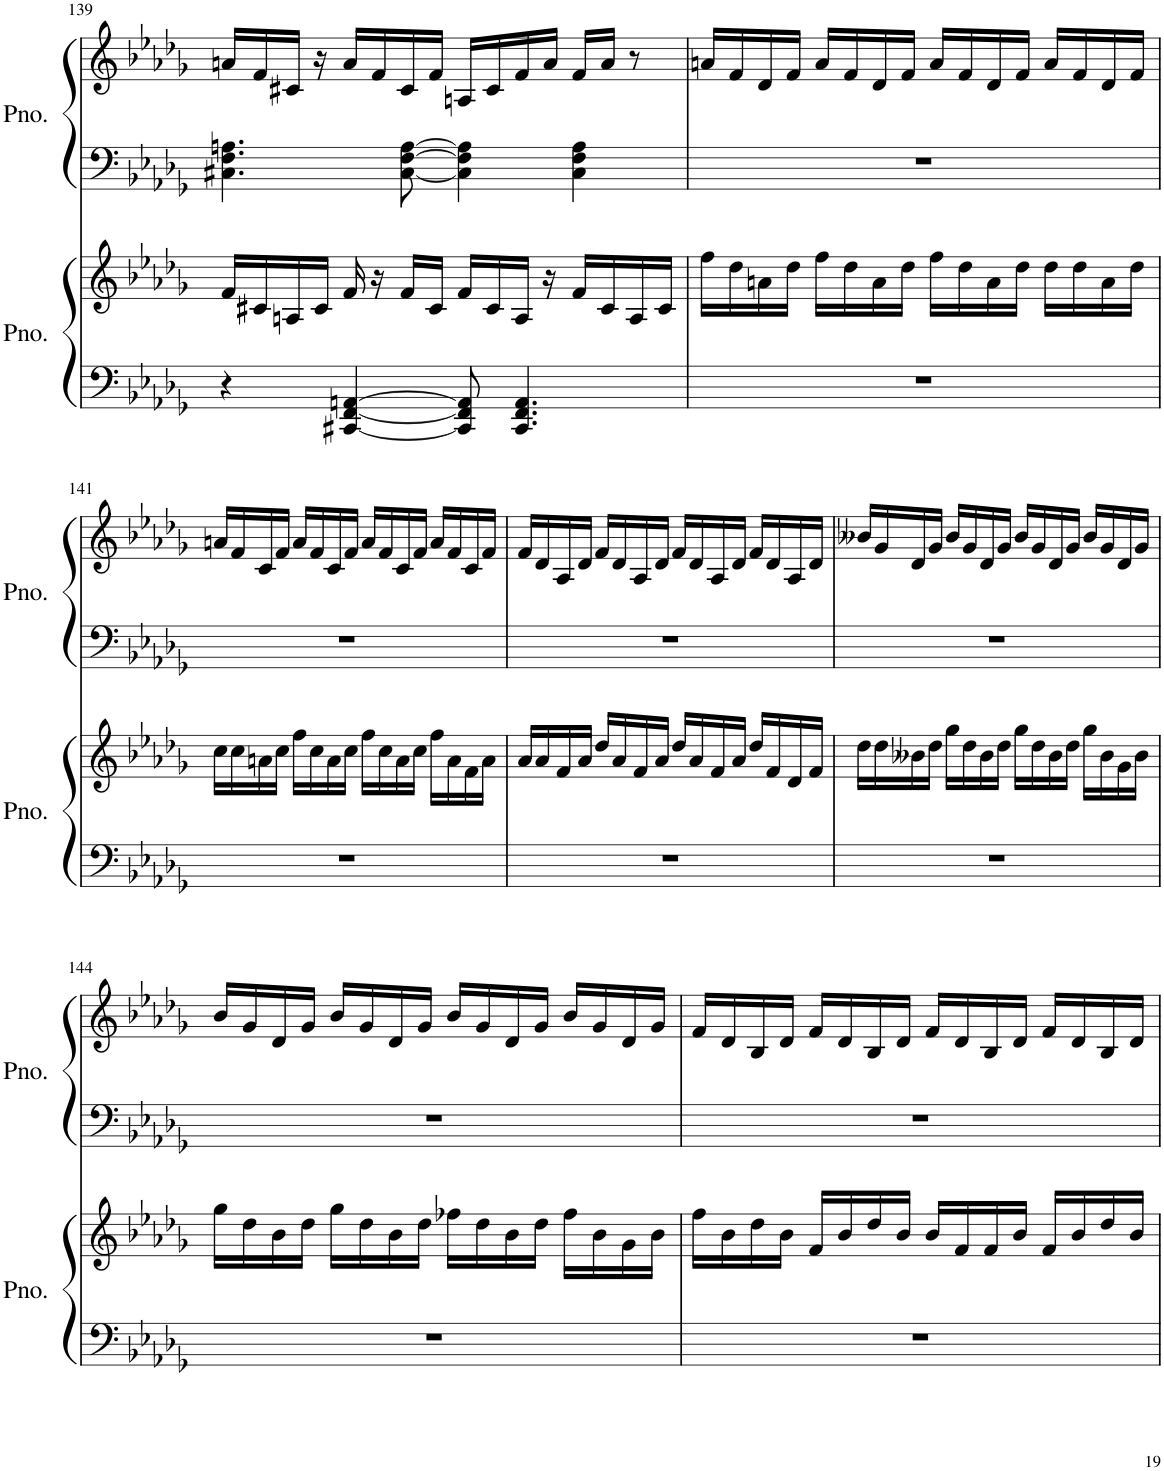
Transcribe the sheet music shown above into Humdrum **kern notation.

**kern	**kern	**kern	**kern
*part2	*part2	*part1	*part1
*staff4	*staff3	*staff2	*staff1
*I"Piano	*	*I"Piano	*
*I'Pno.	*	*I'Pno.	*
!!LO:PB:g=z
*clefF4	*clefG2	*clefF4	*clefG2
*k[b-e-a-d-g-]	*k[b-e-a-d-g-]	*k[b-e-a-d-g-]	*k[b-e-a-d-g-]
*M4/4	*M4/4	*M4/4	*M4/4
=139	=139	=139	=139
4r	16f/LL	4.C#X\ 4.F\ 4.An\	16an/LL
.	16c#X/	.	16f/
.	16An/	.	16c#X/JJ
.	16c#/JJ	.	16r
[4CC#X/ [4FF/ [4AAn/	16f/	.	16a/LL
.	16r	.	16f/
.	16f/LL	[8C#\ [8F\ [8A\	16c#/
.	16c#/JJ	.	16f/JJ
8CC#/] 8FF/] 8AA/]	16f/LL	4C#\] 4F\] 4A\]	16An/LL
.	16c#/	.	16c#/
4.CC#/ 4.FF/ 4.AA/	16A/JJ	.	16f/
.	16r	.	16a/JJ
.	16f/LL	4C#\ 4F\ 4A\	16f/LL
.	16c#/	.	16a/JJ
.	16A/	.	8r
.	16c#/JJ	.	.
=140	=140	=140	=140
1r	16ff\LL	1r	16an/LL
.	16dd-\	.	16f/
.	16an\	.	16d-/
.	16dd-\JJ	.	16f/JJ
.	16ff\LL	.	16a/LL
.	16dd-\	.	16f/
.	16a\	.	16d-/
.	16dd-\JJ	.	16f/JJ
.	16ff\LL	.	16a/LL
.	16dd-\	.	16f/
.	16a\	.	16d-/
.	16dd-\JJ	.	16f/JJ
.	16dd-\LL	.	16a/LL
.	16dd-\	.	16f/
.	16a\	.	16d-/
.	16dd-\JJ	.	16f/JJ
!!LO:LB:g=z
=141	=141	=141	=141
1r	16cc\LL	1r	16an/LL
.	16cc\	.	16f/
.	16an\	.	16c/
.	16cc\JJ	.	16f/JJ
.	16ff\LL	.	16a/LL
.	16cc\	.	16f/
.	16a\	.	16c/
.	16cc\JJ	.	16f/JJ
.	16ff\LL	.	16a/LL
.	16cc\	.	16f/
.	16a\	.	16c/
.	16cc\JJ	.	16f/JJ
.	16ff\LL	.	16a/LL
.	16a\	.	16f/
.	16f\	.	16c/
.	16a\JJ	.	16f/JJ
=142	=142	=142	=142
1r	16a-/LL	1r	16f/LL
.	16a-/	.	16d-/
.	16f/	.	16A-/
.	16a-/JJ	.	16d-/JJ
.	16dd-/LL	.	16f/LL
.	16a-/	.	16d-/
.	16f/	.	16A-/
.	16a-/JJ	.	16d-/JJ
.	16dd-/LL	.	16f/LL
.	16a-/	.	16d-/
.	16f/	.	16A-/
.	16a-/JJ	.	16d-/JJ
.	16dd-/LL	.	16f/LL
.	16f/	.	16d-/
.	16d-/	.	16A-/
.	16f/JJ	.	16d-/JJ
=143	=143	=143	=143
1r	16dd-\LL	1r	16b--X/LL
.	16dd-\	.	16g-/
.	16b--X\	.	16d-/
.	16dd-\JJ	.	16g-/JJ
.	16gg-\LL	.	16b--/LL
.	16dd-\	.	16g-/
.	16b--\	.	16d-/
.	16dd-\JJ	.	16g-/JJ
.	16gg-\LL	.	16b--/LL
.	16dd-\	.	16g-/
.	16b--\	.	16d-/
.	16dd-\JJ	.	16g-/JJ
.	16gg-\LL	.	16b--/LL
.	16b--\	.	16g-/
.	16g-\	.	16d-/
.	16b--\JJ	.	16g-/JJ
!!LO:LB:g=z
=144	=144	=144	=144
1r	16gg-\LL	1r	16b-/LL
.	16dd-\	.	16g-/
.	16b-\	.	16d-/
.	16dd-\JJ	.	16g-/JJ
.	16gg-\LL	.	16b-/LL
.	16dd-\	.	16g-/
.	16b-\	.	16d-/
.	16dd-\JJ	.	16g-/JJ
.	16ff-X\LL	.	16b-/LL
.	16dd-\	.	16g-/
.	16b-\	.	16d-/
.	16dd-\JJ	.	16g-/JJ
.	16ff-\LL	.	16b-/LL
.	16b-\	.	16g-/
.	16g-\	.	16d-/
.	16b-\JJ	.	16g-/JJ
=145	=145	=145	=145
1r	16ff\LL	1r	16f/LL
.	16b-\	.	16d-/
.	16dd-\	.	16B-/
.	16b-\JJ	.	16d-/JJ
.	16f/LL	.	16f/LL
.	16b-/	.	16d-/
.	16dd-/	.	16B-/
.	16b-/JJ	.	16d-/JJ
.	16b-/LL	.	16f/LL
.	16f/	.	16d-/
.	16f/	.	16B-/
.	16b-/JJ	.	16d-/JJ
.	16f/LL	.	16f/LL
.	16b-/	.	16d-/
.	16dd-/	.	16B-/
.	16b-/JJ	.	16d-/JJ
=	=	=	=
*-	*-	*-	*-
